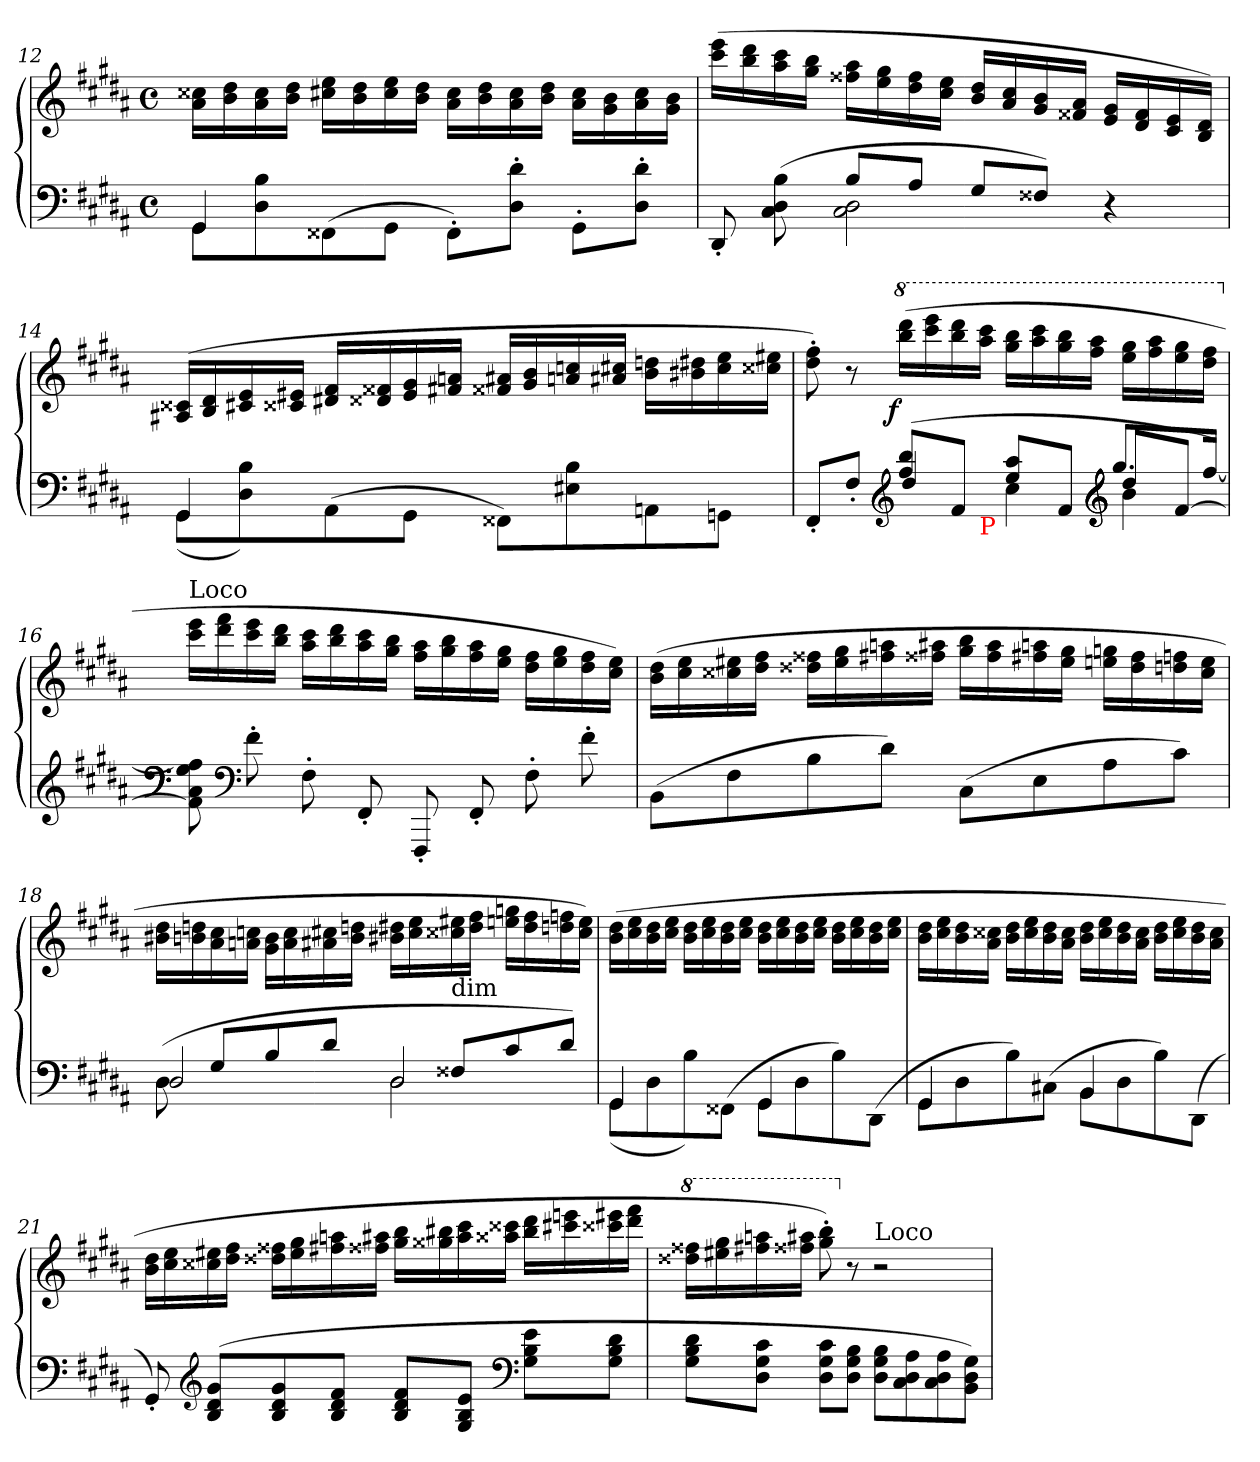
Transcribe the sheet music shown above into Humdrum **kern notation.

**kern	**kern	**dynam
*part1	*part1	*part1
*staff2	*staff1	*staff1/2
*clefF4	*clefG2	*
*k[f#c#g#d#a#]	*k[f#c#g#d#a#]	*
*g#:	*g#:	*
*M4/4	*M4/4	*
*met(c)	*met(c)	*
=12	=12	=12
*^	*	*
4GG#	8GG#L	16cc##X 16a#LL	.
.	.	16dd# 16b	.
.	8B 8D#	16cc## 16a#	.
.	.	16dd# 16bJJ	.
2.ryy	(>8FF##X	16ee 16cc#XLL	.
.	.	16dd# 16b	.
.	8GG#J	16ee 16cc#	.
.	.	16dd# 16bJJ	.
.	8FF##'\L)	16cc# 16a#LL	.
.	.	16dd# 16b	.
.	8d#' 8D#'J	16cc# 16a#	.
.	.	16dd# 16bJJ	.
.	8GG#'\L	16cc#\ 16a#\LL	.
.	.	16b 16g#	.
.	8d#' 8D#'J	16cc# 16a#	.
.	.	16b 16g#JJ	.
=13	=13	=13	=13
8DD#'	4ryy	(>16eee 16ccc#LL	.
.	.	16ddd# 16bb	.
(>8B 8D# 8C#	.	16ccc# 16aa#	.
.	.	16bb 16gg#JJ	.
8BL	2D# 2C#	16aa# 16ff##XLL	.
.	.	16gg# 16ee	.
8A#J	.	16ff## 16dd#	.
.	.	16ee 16cc#JJ	.
8G#L	.	16dd# 16bLL	.
.	.	16cc# 16a#	.
8F##XJ)	.	16b 16g#	.
.	.	16a# 16f##XJJ	.
4r	4ryy	16g# 16eLL	.
.	.	16f## 16d#	.
.	.	16e 16c#	.
.	.	16d# 16BJJ)	.
=14	=14	=14	=14
4GG#	(>8GG#L	(>16c##X 16A#XLL	.
.	.	16d# 16B	.
.	8B 8D#)	16e 16c#X	.
.	.	16e#X 16c##XJJ	.
2.ryy	(>8AA#	16f# 16d#XLL	.
.	.	16f##X 16d##X	.
.	8GG#J	16g# 16e#	.
.	.	16an 16f#XJJ	.
.	8FF##X\L)	16a#X 16f##XLL	.
.	.	16b 16g#	.
.	8B 8E#X	16ccn 16an	.
.	.	16cc#X 16a#XJJ	.
.	8AAn	16ddn 16bLL	.
.	.	16dd#X 16b#X	.
.	8GGnJ	16ee 16cc#	.
.	.	16ee#X 16cc##XJJ	.
=15	=15	=15	=15
*^	*^	*	*
8FF#'</L	2.ryy	4ryy	4..ryy	8ff#' 8dd#')	.
8F#'<J	.	.	.	8r	.
*clefG2	*	*	*	*	*
*	*	*	*	*8va	*
!	!	!	!	!	!LO:DY:rj
(>8bb/ 8ff#/L	.	4dd#	.	(>16dddd# 16bbbLL	f
.	.	.	.	16eeee 16cccc#	.
8f#J	.	.	.	16dddd# 16bbb	.
!	!	!	!LO:TX:b:color=red:t=P	!	!
.	.	.	2ryy	16cccc# 16aaa#JJ	.
8aa#/ 8ee/L	.	4cc#\	.	16bbb 16ggg#LL	.
.	.	.	.	16cccc# 16aaa#	.
8f#J	.	.	.	16bbb 16ggg#	.
.	.	.	.	16aaa# 16fff#JJ	.
*clefG2	*	*	*	*	*
8dd#/L	8.gg#/L	4b\	.	16ggg# 16eeeLL	.
.	.	.	.	16aaa# 16fff#	.
[8f#J	.	.	.	16ggg# 16eee	.
.	[16ff#Jk)	.	16ryy	16fff# 16ddd#JJ	.
*v	*v	*v	*v	*	*
=16	=16	=16
*	*X8va	*
*^	*	*
*	*^	*	*
*	*	*^	*	*
!	!	!	!	!LO:TX:a:t=Loco	!
*v	*v	*v	*v	*	*
8ff#] 8ee 8a# 8f#]	16eee 16ccc#LL	.
.	16fff# 16ddd#	.
*clefF4	*	*
8f#'	16eee 16ccc#	.
.	16ddd# 16bbJJ	.
8F#'	16ccc# 16aa#LL	.
.	16ddd# 16bb	.
8FF#'	16ccc# 16aa#	.
.	16bb 16gg#JJ	.
8FFF#'	16aa# 16ff#LL	.
.	16bb 16gg#	.
8FF#'	16aa# 16ff#	.
.	16gg# 16eeJJ	.
8F#'	16ff# 16dd#LL	.
.	16gg# 16ee	.
8f#'	16ff# 16dd#	.
.	16ee 16cc#JJ)	.
=17	=17	=17
(>8BBL	(>16dd# 16bLL	.
.	16ee 16cc#	.
8F#	16ee#X 16cc##X	.
.	16ff# 16dd#JJ	.
8B	16ff##X 16dd##XLL	.
.	16gg# 16ee#	.
8d#J)	16aan 16ff#X	.
.	16aa#X 16ff##XJJ	.
(8C#L	16bb 16gg#LL	.
.	16aa# 16ff##	.
8E	16aan 16ff#X	.
.	16gg# 16ee#JJ	.
8A#	16ggn 16eenLL	.
.	16ff# 16dd##	.
8c#J)	16ffn 16ddn	.
.	16ee 16cc##JJ	.
=18	=18	=18
!LO:N:vis=2	!	!
*^	*	*
(>8D#\	2D#/	16dd# 16b#XLL	.
.	.	16ddn 16bn	.
8G#L	.	16cc# 16a#	.
.	.	16ccn 16anJJ	.
8B	.	16b 16g#LL	.
.	.	16cc 16a	.
8d#J	.	16cc#X 16a#X	.
.	.	16ddn 16bJJ	.
!LO:N:vis=2	!	!	!
8D#\	2D#/	16dd#X 16b#XLL	.
.	.	16ee 16cc#	.
!	!	!LO:TX:c:t=dim	!
8F##XL	.	16ee#X 16cc##X	.
.	.	16ff# 16dd#JJ	.
8c#	.	16ggn 16eenLL	.
.	.	16ff# 16dd#	.
8d#J)	.	16ffn 16ddn	.
.	.	16ee 16cc##JJ)	.
=19	=19	=19	=19
4GG#	(>8GG#L	(>16dd# 16bLL	.
.	.	16ee 16cc#	.
.	8D#	16dd# 16b	.
.	.	16ee 16cc#JJ	.
4ryy	8B)	16dd# 16bLL	.
.	.	16ee 16cc#	.
.	(>8FF##XJ	16dd# 16b	.
.	.	16ee 16cc#JJ	.
4GG#	8GG#L	16dd# 16bLL	.
.	.	16ee 16cc#	.
.	8D#	16dd# 16b	.
.	.	16ee 16cc#JJ	.
4ryy	8B)	16dd# 16bLL	.
.	.	16ee 16cc#	.
.	(>8DD#J	16dd# 16b	.
.	.	16ee 16cc#JJ	.
=20	=20	=20	=20
4GG#	8GG#L	16dd# 16bLL	.
.	.	16ee 16cc#	.
.	8D#	16dd# 16b	.
.	.	16cc##X 16a#JJ	.
4ryy	8B)	16dd# 16bLL	.
.	.	16ee 16cc##	.
.	(>8C#XJ	16dd# 16b	.
.	.	16cc## 16a#JJ	.
4BB	8BBL	16dd# 16bLL	.
.	.	16ee 16cc##	.
.	8D#	16dd# 16b	.
.	.	16cc## 16a#JJ	.
4ryy	8B)	16dd# 16bLL	.
.	.	16ee 16cc##	.
.	(>8DD#J	16dd# 16b	.
.	.	16cc## 16a#JJ	.
*v	*v	*	*
=21	=21	=21
8GG#')	16dd# 16bLL	.
.	16ee 16cc#	.
*clefG2	*	*
(>8g# 8d# 8BL	16ee#X 16cc##X	.
.	16ff# 16dd#JJ	.
8g# 8d# 8B	16ff##X 16dd##XLL	.
.	16gg# 16ee#	.
8f# 8d# 8BJ	16aan 16ff#X	.
.	16aa#X 16ff##XJJ	.
8f# 8d# 8BL	16bb 16gg#LL	.
.	16bb#X 16gg##X	.
8e 8B 8G#J	16ccc# 16aa#	.
.	16ccc##X 16aa##XJJ	.
*clefF4	*	*
8e 8B 8G#L	16ddd# 16bb#LL	.
.	16eeen 16ccc#X	.
8d# 8B 8G#J	16eee#X 16ccc##X	.
.	16fff# 16ddd#JJ	.
=22	=22	=22
*	*8va	*
8d# 8B 8G#L	16fff##X 16ddd##XLL	.
.	16ggg# 16eee#X	.
8c# 8G# 8D#J	16aaan 16fff#X	.
.	16aaa#X 16fff##XJJ	.
8c# 8G# 8D#L	8bbb' 8ggg#')	.
*	*X8va	*
8B 8G# 8D#J	8r	.
!	!LO:TX:a:t=Loco	!
8B 8G# 8D#L	2r	.
8A# 8D# 8C#	.	.
8A# 8D# 8C#	.	.
8G# 8D# 8BBJ)	.	.
=	=	=
*-	*-	*-
